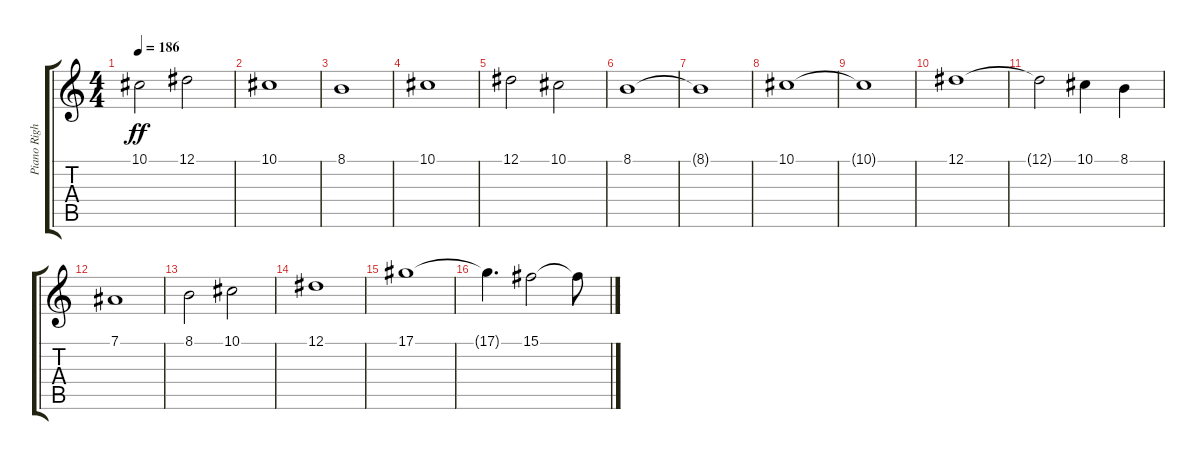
\track ("Piano Right" "Piano Righ") {instrument acousticgrandpiano}
\staff {score tabs}
\tuning (Eb4 Bb3 Gb3 Db3 Ab2 Eb2) {hide}
\ts (4 4)
\tempo 186
\clef g2
\ks c
10.1{t}.2{dy ff} 12.1.2 |
10.1.1 |
8.1.1 |
10.1.1 |
12.1.2 10.1.2 |
8.1.1 |
8.1{t}.1 |
10.1.1 |
10.1{t}.1 |
12.1.1 |
12.1{t}.2 10.1.4 8.1.4 |
7.1.1 |
8.1.2 10.1.2 |
12.1.1 |
17.1.1 |
17.1{t}.4{d} 15.1.2 15.1{t}.8
